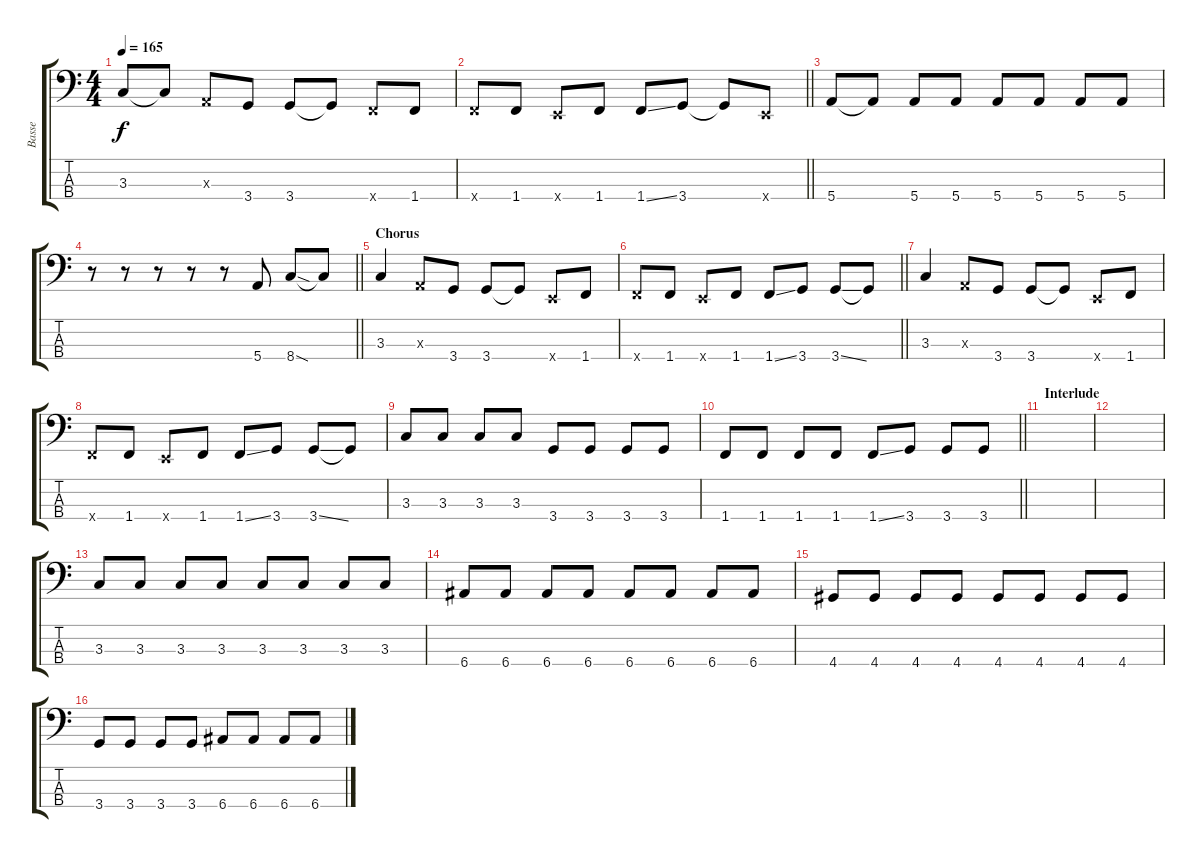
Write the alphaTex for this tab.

\track ("Basse" "Basse") {instrument slapbass2}
\staff {score tabs}
\tuning (G2 D2 A1 E1) {hide}
\ts (4 4)
\tempo 165
\clef f4
\ks c
3.3.8{dy f} 3.3{t}.8 0.3{x}.8 3.4.8 3.4.8 3.4{t}.8 1.4{x}.8 1.4.8 |
\barLineRight lightlight
1.4{x}.8 1.4.8 0.4{x}.8 1.4.8 1.4{ss}.8 3.4.8 3.4{t}.8 0.4{x}.8 |
5.4.8 5.4{t}.8 5.4.8 5.4.8 5.4.8 5.4.8 5.4.8 5.4.8 |
\barLineRight lightlight
r.8 r.8 r.8 r.8 r.8 5.4.8 8.4{sod}.8 8.4{t}.8 |
\section ("" "Chorus")
3.3.4 0.3{x}.8 3.4.8 3.4.8 3.4{t}.8 0.4{x}.8 1.4.8 |
\barLineRight lightlight
1.4{x}.8 1.4.8 0.4{x}.8 1.4.8 1.4{ss}.8 3.4.8 3.4{ss}.8 3.4{t}.8 |
3.3.4 0.3{x}.8 3.4.8 3.4.8 3.4{t}.8 0.4{x}.8 1.4.8 |
1.4{x}.8 1.4.8 0.4{x}.8 1.4.8 1.4{ss}.8 3.4.8 3.4{ss}.8 3.4{t}.8 |
3.3.8 3.3.8 3.3.8 3.3.8 3.4.8 3.4.8 3.4.8 3.4.8 |
\barLineRight lightlight
1.4.8 1.4.8 1.4.8 1.4.8 1.4{ss}.8 3.4.8 3.4.8 3.4.8 |
\section ("" "Interlude")
|
|
3.3.8 3.3.8 3.3.8 3.3.8 3.3.8 3.3.8 3.3.8 3.3.8 |
6.4.8 6.4.8 6.4.8 6.4.8 6.4.8 6.4.8 6.4.8 6.4.8 |
4.4.8 4.4.8 4.4.8 4.4.8 4.4.8 4.4.8 4.4.8 4.4.8 |
3.4.8 3.4.8 3.4.8 3.4.8 6.4.8 6.4.8 6.4.8 6.4.8
